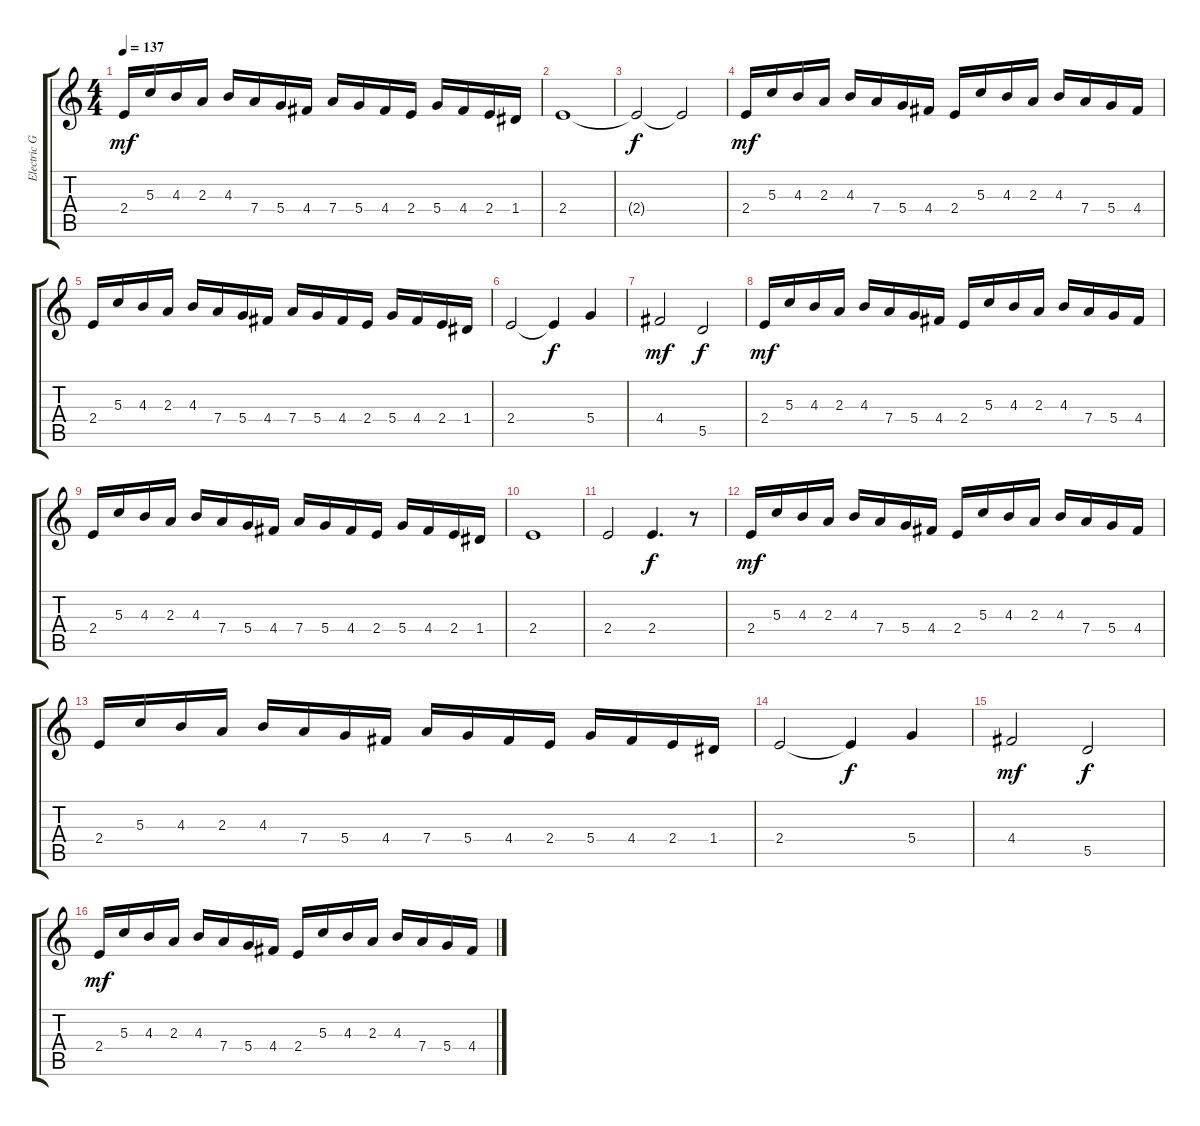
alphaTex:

\track ("Electric Guitar 2" "Electric G") {instrument distortionguitar}
\staff {score tabs}
\tuning (E4 B3 G3 D3 A2 E2) {hide}
\ts (4 4)
\tempo 137
\clef g2
\ks c
2.4.16{dy mf} 5.3.16 4.3.16 2.3.16 4.3.16 7.4.16 5.4.16 4.4.16 7.4.16 5.4.16 4.4.16 2.4.16 5.4.16 4.4.16 2.4.16 1.4.16 |
2.4.1 |
2.4{t}.2{dy f} 2.4{t}.2 |
2.4.16{dy mf} 5.3.16 4.3.16 2.3.16 4.3.16 7.4.16 5.4.16 4.4.16 2.4.16 5.3.16 4.3.16 2.3.16 4.3.16 7.4.16 5.4.16 4.4.16 |
2.4.16 5.3.16 4.3.16 2.3.16 4.3.16 7.4.16 5.4.16 4.4.16 7.4.16 5.4.16 4.4.16 2.4.16 5.4.16 4.4.16 2.4.16 1.4.16 |
2.4.2 2.4{t}.4{dy f} 5.4.4 |
4.4.2{dy mf} 5.5.2{dy f} |
2.4.16{dy mf} 5.3.16 4.3.16 2.3.16 4.3.16 7.4.16 5.4.16 4.4.16 2.4.16 5.3.16 4.3.16 2.3.16 4.3.16 7.4.16 5.4.16 4.4.16 |
2.4.16 5.3.16 4.3.16 2.3.16 4.3.16 7.4.16 5.4.16 4.4.16 7.4.16 5.4.16 4.4.16 2.4.16 5.4.16 4.4.16 2.4.16 1.4.16 |
2.4.1 |
2.4.2 2.4.4{d dy f} r.8 |
2.4.16{dy mf} 5.3.16 4.3.16 2.3.16 4.3.16 7.4.16 5.4.16 4.4.16 2.4.16 5.3.16 4.3.16 2.3.16 4.3.16 7.4.16 5.4.16 4.4.16 |
2.4.16 5.3.16 4.3.16 2.3.16 4.3.16 7.4.16 5.4.16 4.4.16 7.4.16 5.4.16 4.4.16 2.4.16 5.4.16 4.4.16 2.4.16 1.4.16 |
2.4.2 2.4{t}.4{dy f} 5.4.4 |
4.4.2{dy mf} 5.5.2{dy f} |
2.4.16{dy mf} 5.3.16 4.3.16 2.3.16 4.3.16 7.4.16 5.4.16 4.4.16 2.4.16 5.3.16 4.3.16 2.3.16 4.3.16 7.4.16 5.4.16 4.4.16
